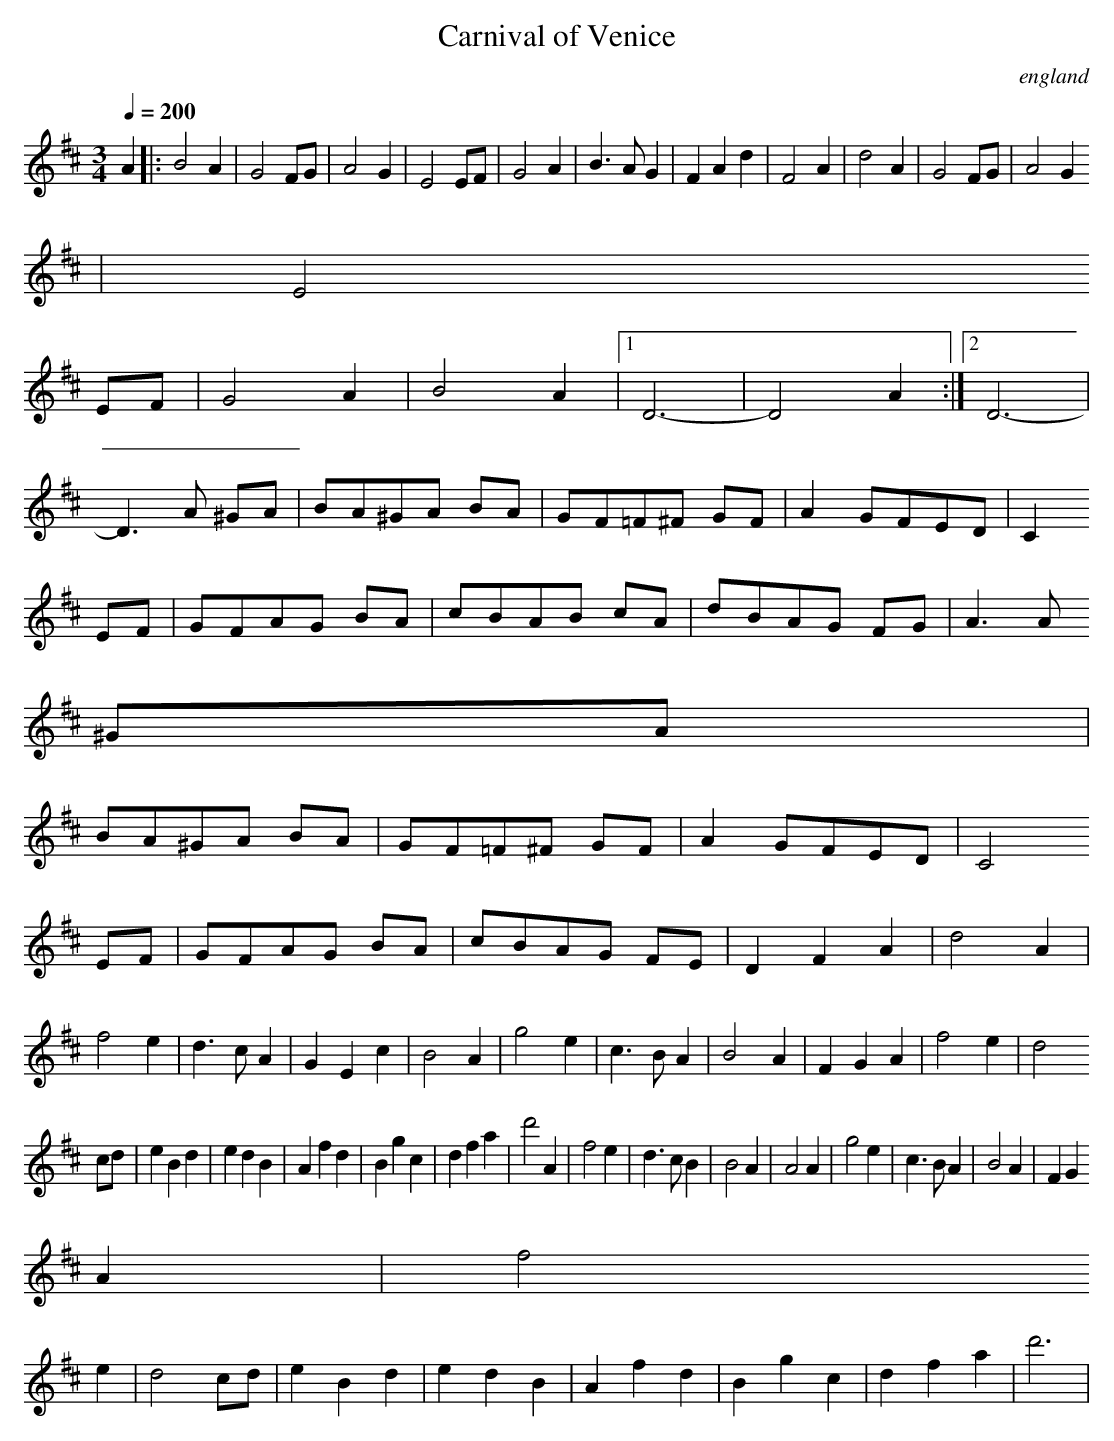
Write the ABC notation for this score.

X:1
T:Carnival of Venice
O:england
M:3/4
L:1/4
Q:200
K:D
A|:B2 A|G2 F/2G/2|A2 G|E2 E/2F/2|G2 A|B>A G|FAd|F2 A|d2 A|G2 F/2G/2|A2 G
|E2
E/2F/2|G2 A|B2 A|1D3-|D2 A:|2D3-|
D> A ^G/2A/2|B/2A/2^G/2A/2 B/2A/2|G/2F/2=F/2^F/2 G/2F/2|A G/2F/2E/2D/2|C
2
E/2F/2|G/2F/2A/2G/2 B/2A/2|c/2B/2A/2B/2 c/2A/2|d/2B/2A/2G/2 F/2G/2|A>A
^G/2A/2|
B/2A/2^G/2A/2 B/2A/2|G/2F/2=F/2^F/2 G/2F/2|A G/2F/2E/2D/2|C2
E/2F/2|G/2F/2A/2G/2 B/2A/2|c/2B/2A/2G/2 F/2E/2|DFA|d2 A|
f2 e|d>c A|GEc|B2 A|g2 e|c>B A|B2 A|FGA|f2 e|d2
c/2d/2|eBd|edB|Afd|Bgc|dfa|d'2 A|f2 e|d>c B|B2 A|A2 A|g2 e|c>B A|B2 A|FG
A|f2
e|d2 c/2d/2|eBd|edB|Afd|Bgc|dfa|d'3|
